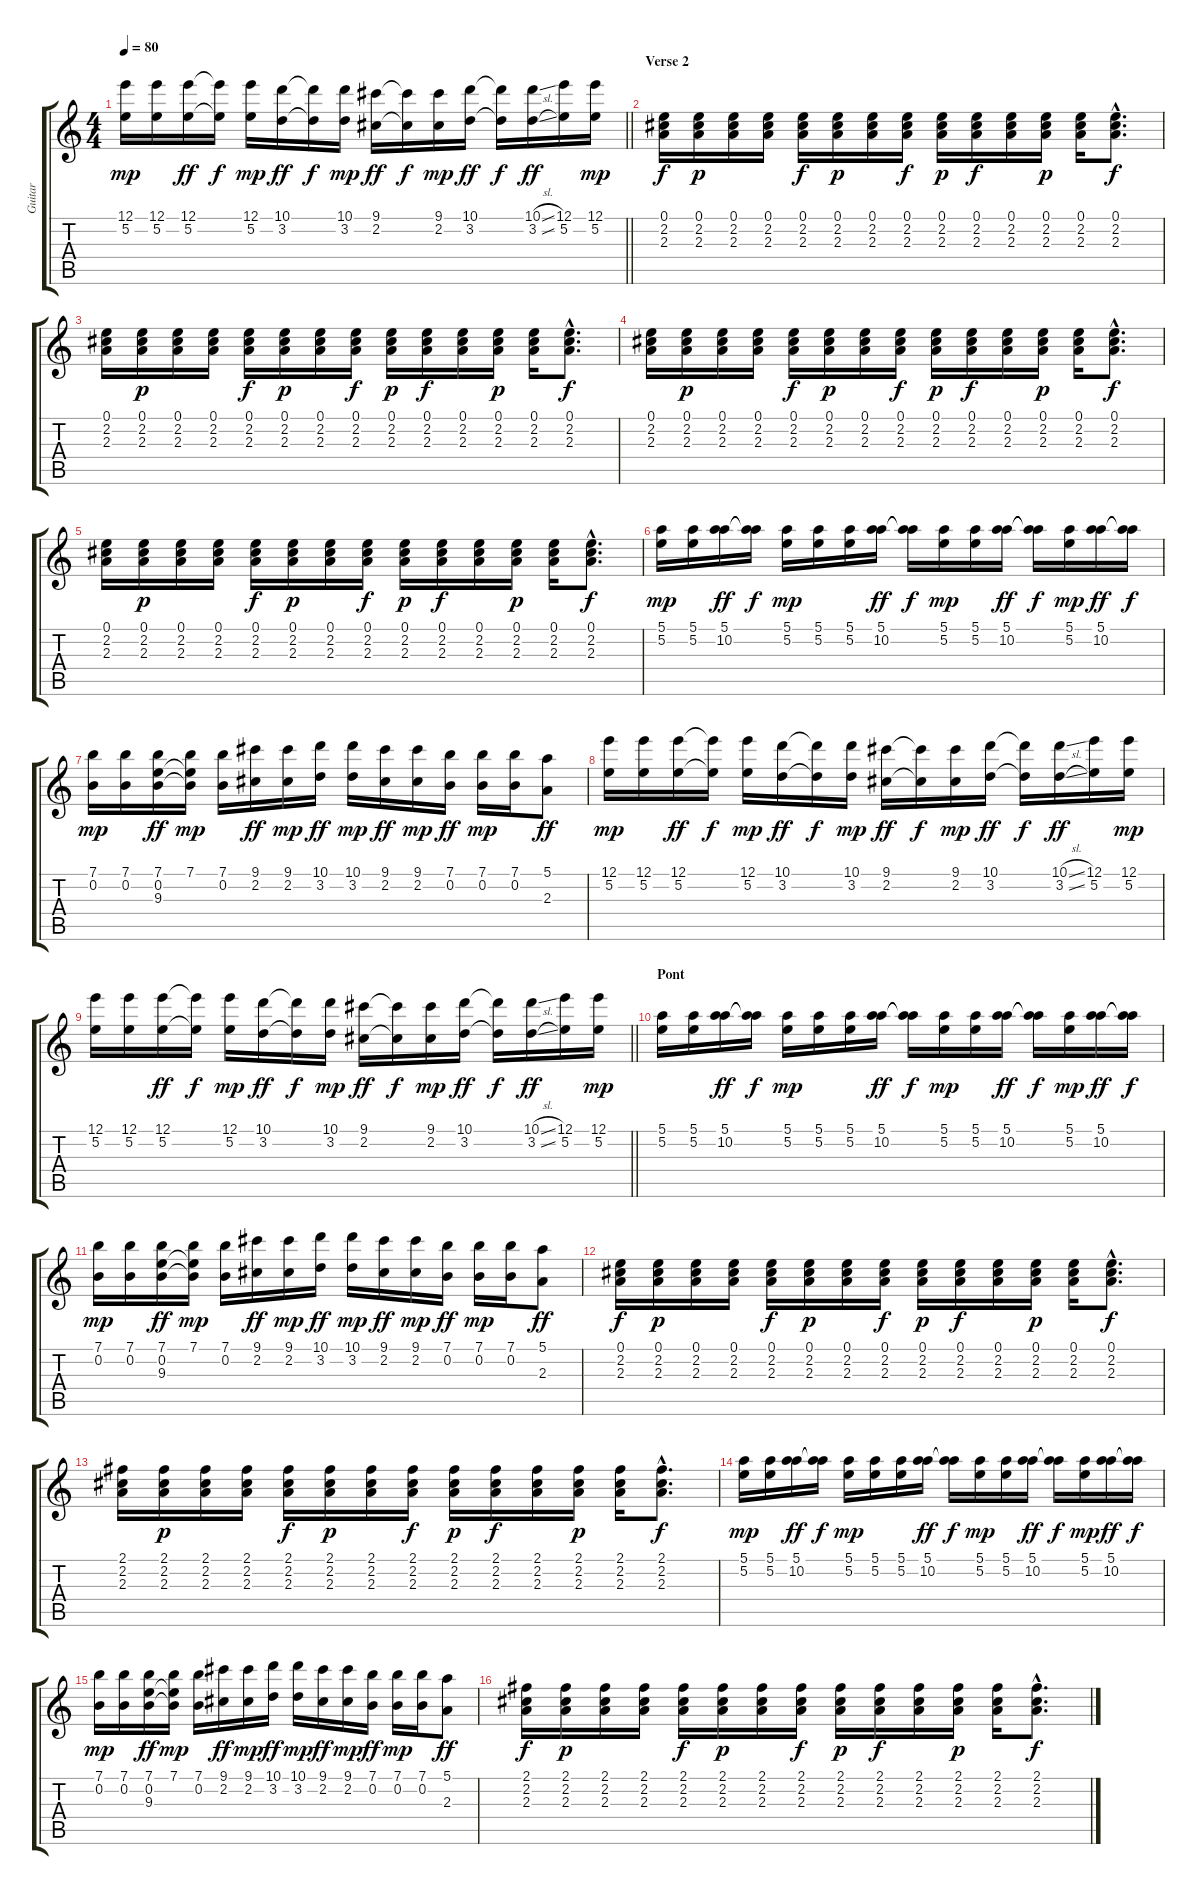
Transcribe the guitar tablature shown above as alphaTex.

\track ("Guitar" "Guitar") {instrument electricguitarjazz}
\staff {score tabs}
\tuning (E4 B3 G3 D3 A2 E2) {hide}
\ts (4 4)
\tempo 80
\clef g2
\barLineRight lightlight
\ks c
(12.1 5.2).16{dy mp} (12.1 5.2).16 (12.1 5.2).16{dy ff} (12.1{t} 5.2{t}).16{dy f} (12.1 5.2).16{dy mp} (10.1 3.2).16{dy ff} (10.1{t} 3.2{t}).16{dy f} (10.1 3.2).16{dy mp} (9.1 2.2).16{dy ff} (9.1{t} 2.2{t}).16{dy f} (9.1 2.2).16{dy mp} (10.1 3.2).16{dy ff} (10.1{t} 3.2{t}).16{dy f} (10.1{sl} 3.2{sl}).16{dy ff} (12.1 5.2).16 (12.1 5.2).16{dy mp} |
\section ("" "Verse 2")
(0.1 2.2 2.3).16{dy f} (0.1 2.2 2.3).16{dy p} (0.1 2.2 2.3).16 (0.1 2.2 2.3).16 (0.1 2.2 2.3).16{dy f} (0.1 2.2 2.3).16{dy p} (0.1 2.2 2.3).16 (0.1 2.2 2.3).16{dy f} (0.1 2.2 2.3).16{dy p} (0.1 2.2 2.3).16{dy f} (0.1 2.2 2.3).16 (0.1 2.2 2.3).16{dy p} (0.1 2.2 2.3).16 (0.1{hac} 2.2{hac} 2.3{hac}).8{d dy f} |
(0.1 2.2 2.3).16 (0.1 2.2 2.3).16{dy p} (0.1 2.2 2.3).16 (0.1 2.2 2.3).16 (0.1 2.2 2.3).16{dy f} (0.1 2.2 2.3).16{dy p} (0.1 2.2 2.3).16 (0.1 2.2 2.3).16{dy f} (0.1 2.2 2.3).16{dy p} (0.1 2.2 2.3).16{dy f} (0.1 2.2 2.3).16 (0.1 2.2 2.3).16{dy p} (0.1 2.2 2.3).16 (0.1{hac} 2.2{hac} 2.3{hac}).8{d dy f} |
(0.1 2.2 2.3).16 (0.1 2.2 2.3).16{dy p} (0.1 2.2 2.3).16 (0.1 2.2 2.3).16 (0.1 2.2 2.3).16{dy f} (0.1 2.2 2.3).16{dy p} (0.1 2.2 2.3).16 (0.1 2.2 2.3).16{dy f} (0.1 2.2 2.3).16{dy p} (0.1 2.2 2.3).16{dy f} (0.1 2.2 2.3).16 (0.1 2.2 2.3).16{dy p} (0.1 2.2 2.3).16 (0.1{hac} 2.2{hac} 2.3{hac}).8{d dy f} |
(0.1 2.2 2.3).16 (0.1 2.2 2.3).16{dy p} (0.1 2.2 2.3).16 (0.1 2.2 2.3).16 (0.1 2.2 2.3).16{dy f} (0.1 2.2 2.3).16{dy p} (0.1 2.2 2.3).16 (0.1 2.2 2.3).16{dy f} (0.1 2.2 2.3).16{dy p} (0.1 2.2 2.3).16{dy f} (0.1 2.2 2.3).16 (0.1 2.2 2.3).16{dy p} (0.1 2.2 2.3).16 (0.1{hac} 2.2{hac} 2.3{hac}).8{d dy f} |
(5.1 5.2).16{dy mp} (5.1 5.2).16 (5.1 10.2).16{dy ff} (5.1{t} 10.2{t}).16{dy f} (5.1 5.2).16{dy mp} (5.1 5.2).16 (5.1 5.2).16 (5.1 10.2).16{dy ff} (5.1{t} 10.2{t}).16{dy f} (5.1 5.2).16{dy mp} (5.1 5.2).16 (5.1 10.2).16{dy ff} (5.1{t} 10.2{t}).16{dy f} (5.1 5.2).16{dy mp} (5.1 10.2).16{dy ff} (5.1{t} 10.2{t}).16{dy f} |
(7.1 0.2).16{dy mp} (7.1 0.2).16 (7.1 0.2 9.3).16{dy ff} (7.1 0.2{t} 9.3{t}).16{dy mp} (7.1 0.2).16 (9.1 2.2).16{dy ff} (9.1 2.2).16{dy mp} (10.1 3.2).16{dy ff} (10.1 3.2).16{dy mp} (9.1 2.2).16{dy ff} (9.1 2.2).16{dy mp} (7.1 0.2).16{dy ff} (7.1 0.2).16{dy mp} (7.1 0.2).16 (5.1 2.3).8{dy ff} |
(12.1 5.2).16{dy mp} (12.1 5.2).16 (12.1 5.2).16{dy ff} (12.1{t} 5.2{t}).16{dy f} (12.1 5.2).16{dy mp} (10.1 3.2).16{dy ff} (10.1{t} 3.2{t}).16{dy f} (10.1 3.2).16{dy mp} (9.1 2.2).16{dy ff} (9.1{t} 2.2{t}).16{dy f} (9.1 2.2).16{dy mp} (10.1 3.2).16{dy ff} (10.1{t} 3.2{t}).16{dy f} (10.1{sl} 3.2{sl}).16{dy ff} (12.1 5.2).16 (12.1 5.2).16{dy mp} |
\barLineRight lightlight
(12.1 5.2).16 (12.1 5.2).16 (12.1 5.2).16{dy ff} (12.1{t} 5.2{t}).16{dy f} (12.1 5.2).16{dy mp} (10.1 3.2).16{dy ff} (10.1{t} 3.2{t}).16{dy f} (10.1 3.2).16{dy mp} (9.1 2.2).16{dy ff} (9.1{t} 2.2{t}).16{dy f} (9.1 2.2).16{dy mp} (10.1 3.2).16{dy ff} (10.1{t} 3.2{t}).16{dy f} (10.1{sl} 3.2{sl}).16{dy ff} (12.1 5.2).16 (12.1 5.2).16{dy mp} |
\section ("" "Pont")
(5.1 5.2).16 (5.1 5.2).16 (5.1 10.2).16{dy ff} (5.1{t} 10.2{t}).16{dy f} (5.1 5.2).16{dy mp} (5.1 5.2).16 (5.1 5.2).16 (5.1 10.2).16{dy ff} (5.1{t} 10.2{t}).16{dy f} (5.1 5.2).16{dy mp} (5.1 5.2).16 (5.1 10.2).16{dy ff} (5.1{t} 10.2{t}).16{dy f} (5.1 5.2).16{dy mp} (5.1 10.2).16{dy ff} (5.1{t} 10.2{t}).16{dy f} |
(7.1 0.2).16{dy mp} (7.1 0.2).16 (7.1 0.2 9.3).16{dy ff} (7.1 0.2{t} 9.3{t}).16{dy mp} (7.1 0.2).16 (9.1 2.2).16{dy ff} (9.1 2.2).16{dy mp} (10.1 3.2).16{dy ff} (10.1 3.2).16{dy mp} (9.1 2.2).16{dy ff} (9.1 2.2).16{dy mp} (7.1 0.2).16{dy ff} (7.1 0.2).16{dy mp} (7.1 0.2).16 (5.1 2.3).8{dy ff} |
(0.1 2.2 2.3).16{dy f} (0.1 2.2 2.3).16{dy p} (0.1 2.2 2.3).16 (0.1 2.2 2.3).16 (0.1 2.2 2.3).16{dy f} (0.1 2.2 2.3).16{dy p} (0.1 2.2 2.3).16 (0.1 2.2 2.3).16{dy f} (0.1 2.2 2.3).16{dy p} (0.1 2.2 2.3).16{dy f} (0.1 2.2 2.3).16 (0.1 2.2 2.3).16{dy p} (0.1 2.2 2.3).16 (0.1{hac} 2.2{hac} 2.3{hac}).8{d dy f} |
(2.1 2.2 2.3).16 (2.1 2.2 2.3).16{dy p} (2.1 2.2 2.3).16 (2.1 2.2 2.3).16 (2.1 2.2 2.3).16{dy f} (2.1 2.2 2.3).16{dy p} (2.1 2.2 2.3).16 (2.1 2.2 2.3).16{dy f} (2.1 2.2 2.3).16{dy p} (2.1 2.2 2.3).16{dy f} (2.1 2.2 2.3).16 (2.1 2.2 2.3).16{dy p} (2.1 2.2 2.3).16 (2.1{hac} 2.2{hac} 2.3{hac}).8{d dy f} |
(5.1 5.2).16{dy mp} (5.1 5.2).16 (5.1 10.2).16{dy ff} (5.1{t} 10.2{t}).16{dy f} (5.1 5.2).16{dy mp} (5.1 5.2).16 (5.1 5.2).16 (5.1 10.2).16{dy ff} (5.1{t} 10.2{t}).16{dy f} (5.1 5.2).16{dy mp} (5.1 5.2).16 (5.1 10.2).16{dy ff} (5.1{t} 10.2{t}).16{dy f} (5.1 5.2).16{dy mp} (5.1 10.2).16{dy ff} (5.1{t} 10.2{t}).16{dy f} |
(7.1 0.2).16{dy mp} (7.1 0.2).16 (7.1 0.2 9.3).16{dy ff} (7.1 0.2{t} 9.3{t}).16{dy mp} (7.1 0.2).16 (9.1 2.2).16{dy ff} (9.1 2.2).16{dy mp} (10.1 3.2).16{dy ff} (10.1 3.2).16{dy mp} (9.1 2.2).16{dy ff} (9.1 2.2).16{dy mp} (7.1 0.2).16{dy ff} (7.1 0.2).16{dy mp} (7.1 0.2).16 (5.1 2.3).8{dy ff} |
(2.1 2.2 2.3).16{dy f} (2.1 2.2 2.3).16{dy p} (2.1 2.2 2.3).16 (2.1 2.2 2.3).16 (2.1 2.2 2.3).16{dy f} (2.1 2.2 2.3).16{dy p} (2.1 2.2 2.3).16 (2.1 2.2 2.3).16{dy f} (2.1 2.2 2.3).16{dy p} (2.1 2.2 2.3).16{dy f} (2.1 2.2 2.3).16 (2.1 2.2 2.3).16{dy p} (2.1 2.2 2.3).16 (2.1{hac} 2.2{hac} 2.3{hac}).8{d dy f}
